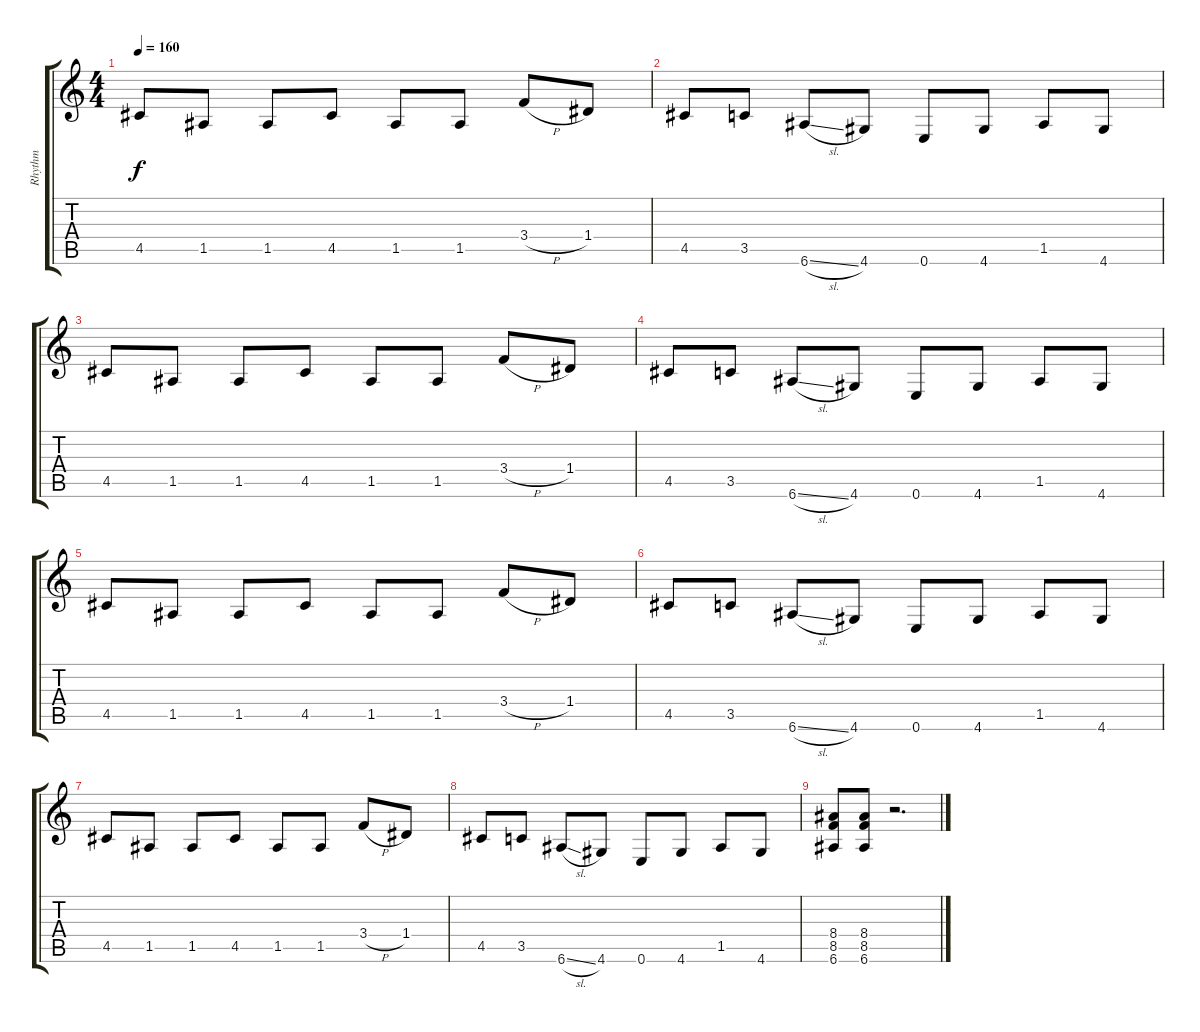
\track ("Rhythm" "Rhythm") {instrument overdrivenguitar}
\staff {score tabs}
\tuning (E4 B3 G3 D3 A2 E2) {hide}
\ts (4 4)
\tempo 160
\clef g2
\ks c
4.5.8{dy f} 1.5.8 1.5.8 4.5.8 1.5.8 1.5.8 3.4{h}.8 1.4.8 |
4.5.8 3.5.8 6.6{sl}.8 4.6.8 0.6.8 4.6.8 1.5.8 4.6.8 |
4.5.8 1.5.8 1.5.8 4.5.8 1.5.8 1.5.8 3.4{h}.8 1.4.8 |
4.5.8 3.5.8 6.6{sl}.8 4.6.8 0.6.8 4.6.8 1.5.8 4.6.8 |
4.5.8 1.5.8 1.5.8 4.5.8 1.5.8 1.5.8 3.4{h}.8 1.4.8 |
4.5.8 3.5.8 6.6{sl}.8 4.6.8 0.6.8 4.6.8 1.5.8 4.6.8 |
4.5.8 1.5.8 1.5.8 4.5.8 1.5.8 1.5.8 3.4{h}.8 1.4.8 |
4.5.8 3.5.8 6.6{sl}.8 4.6.8 0.6.8 4.6.8 1.5.8 4.6.8 |
(8.4 8.5 6.6).8 (8.4 8.5 6.6).8 r.2{d}
